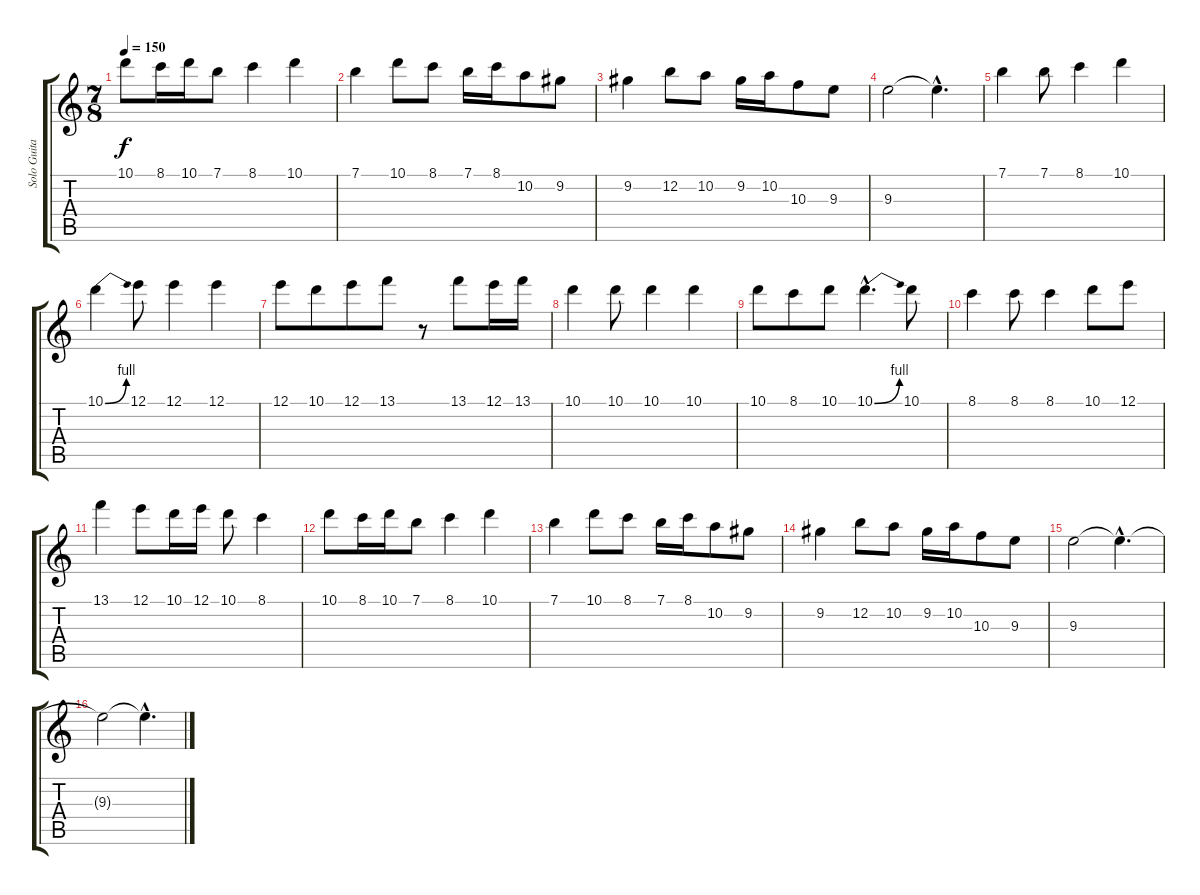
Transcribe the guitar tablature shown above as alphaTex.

\track ("Solo Guitar" "Solo Guita") {instrument electricguitarclean}
\staff {score tabs}
\tuning (E4 B3 G3 D3 A2 E2) {hide}
\ts (7 8)
\tempo 150
\clef g2
\ks c
10.1.8{dy f} 8.1.16 10.1.16 7.1.8 8.1.4 10.1.4 |
7.1.4 10.1.8 8.1.8 7.1.16 8.1.16 10.2.8 9.2.8 |
9.2.4 12.2.8 10.2.8 9.2.16 10.2.16 10.3.8 9.3.8 |
9.3.2 9.3{hac t}.4{d} |
7.1.4 7.1.8 8.1.4 10.1.4 |
10.1{be (bend 0 0 60 4)}.4 12.1.8 12.1.4 12.1.4 |
12.1.8 10.1.8 12.1.8 13.1.8 r.8 13.1.8 12.1.16 13.1.16 |
10.1.4 10.1.8 10.1.4 10.1.4 |
10.1.8 8.1.8 10.1.8 10.1{be (bend 0 0 60 4) hac}.4{d} 10.1.8 |
8.1.4 8.1.8 8.1.4 10.1.8 12.1.8 |
13.1.4 12.1.8 10.1.16 12.1.16 10.1.8 8.1.4 |
10.1.8 8.1.16 10.1.16 7.1.8 8.1.4 10.1.4 |
7.1.4 10.1.8 8.1.8 7.1.16 8.1.16 10.2.8 9.2.8 |
9.2.4 12.2.8 10.2.8 9.2.16 10.2.16 10.3.8 9.3.8 |
9.3.2 9.3{hac t}.4{d} |
9.3{t}.2 9.3{hac t}.4{d}
